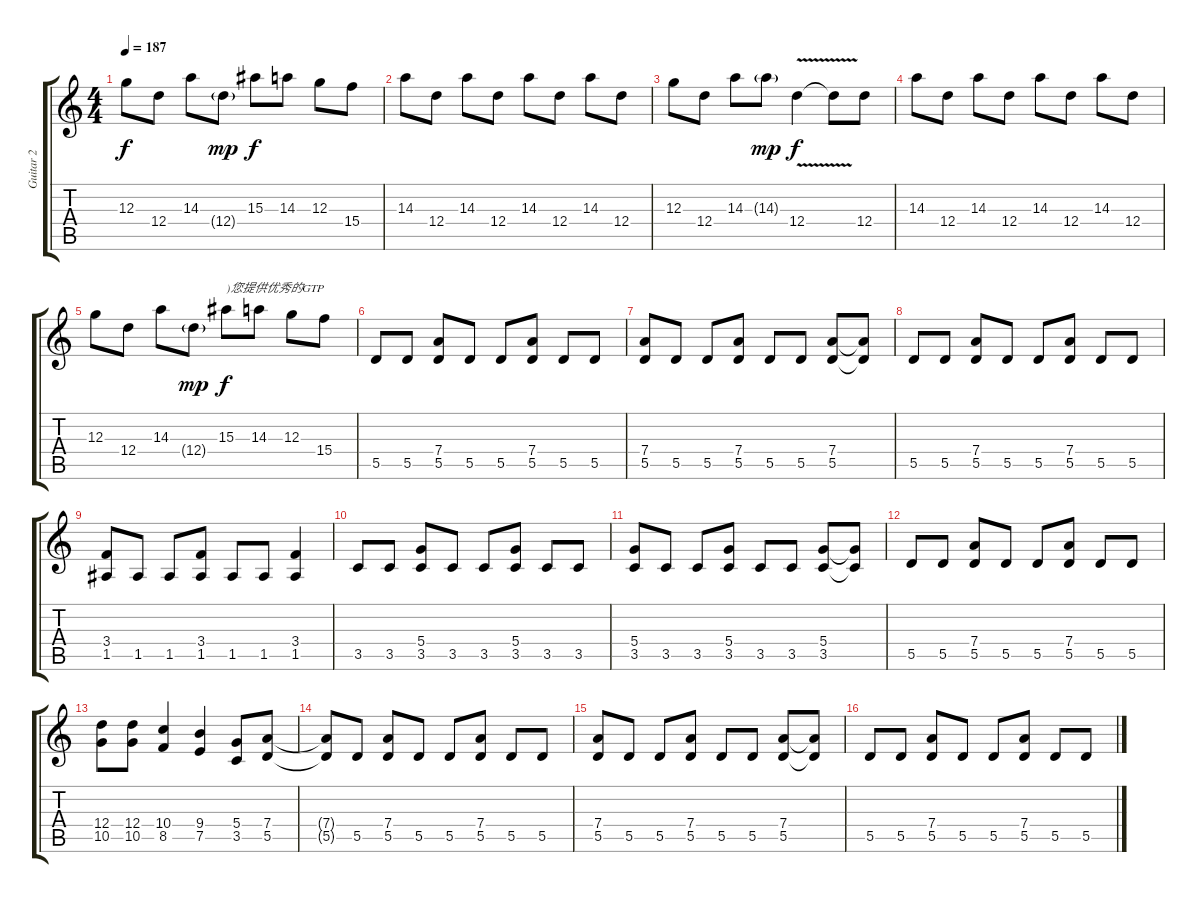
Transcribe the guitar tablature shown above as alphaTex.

\track ("Guitar 2" "Guitar 2") {instrument overdrivenguitar}
\staff {score tabs}
\tuning (E4 B3 G3 D3 A2 E2) {hide}
\ts (4 4)
\tempo 187
\clef g2
\ks c
12.3.8{dy f} 12.4.8 14.3.8 12.4{g}.8{dy mp} 15.3.8{dy f} 14.3.8 12.3.8 15.4.8 |
14.3.8 12.4.8 14.3.8 12.4.8 14.3.8 12.4.8 14.3.8 12.4.8 |
12.3.8 12.4.8 14.3.8 14.3{g}.8{dy mp} 12.4{v}.4{dy f} 12.4{t}.8 12.4.8 |
14.3.8 12.4.8 14.3.8 12.4.8 14.3.8 12.4.8 14.3.8 12.4.8 |
12.3.8 12.4.8 14.3.8 12.4{g}.8{dy mp} 15.3.8{txt ")您提供优秀的GTP" dy f} 14.3.8 12.3.8 15.4.8 |
5.5.8 5.5.8 (7.4 5.5).8 5.5.8 5.5.8 (7.4 5.5).8 5.5.8 5.5.8 |
(7.4 5.5).8 5.5.8 5.5.8 (7.4 5.5).8 5.5.8 5.5.8 (7.4 5.5).8 (7.4{t} 5.5{t}).8 |
5.5.8 5.5.8 (7.4 5.5).8 5.5.8 5.5.8 (7.4 5.5).8 5.5.8 5.5.8 |
(3.4 1.5).8 1.5.8 1.5.8 (3.4 1.5).8 1.5.8 1.5.8 (3.4 1.5).4 |
3.5.8 3.5.8 (5.4 3.5).8 3.5.8 3.5.8 (5.4 3.5).8 3.5.8 3.5.8 |
(5.4 3.5).8 3.5.8 3.5.8 (5.4 3.5).8 3.5.8 3.5.8 (5.4 3.5).8 (5.4{t} 3.5{t}).8 |
5.5.8 5.5.8 (7.4 5.5).8 5.5.8 5.5.8 (7.4 5.5).8 5.5.8 5.5.8 |
(12.4 10.5).8 (12.4 10.5).8 (10.4 8.5).4 (9.4 7.5).4 (5.4 3.5).8 (7.4 5.5).8 |
(7.4{t} 5.5{t}).8 5.5.8 (7.4 5.5).8 5.5.8 5.5.8 (7.4 5.5).8 5.5.8 5.5.8 |
(7.4 5.5).8 5.5.8 5.5.8 (7.4 5.5).8 5.5.8 5.5.8 (7.4 5.5).8 (7.4{t} 5.5{t}).8 |
5.5.8 5.5.8 (7.4 5.5).8 5.5.8 5.5.8 (7.4 5.5).8 5.5.8 5.5.8
